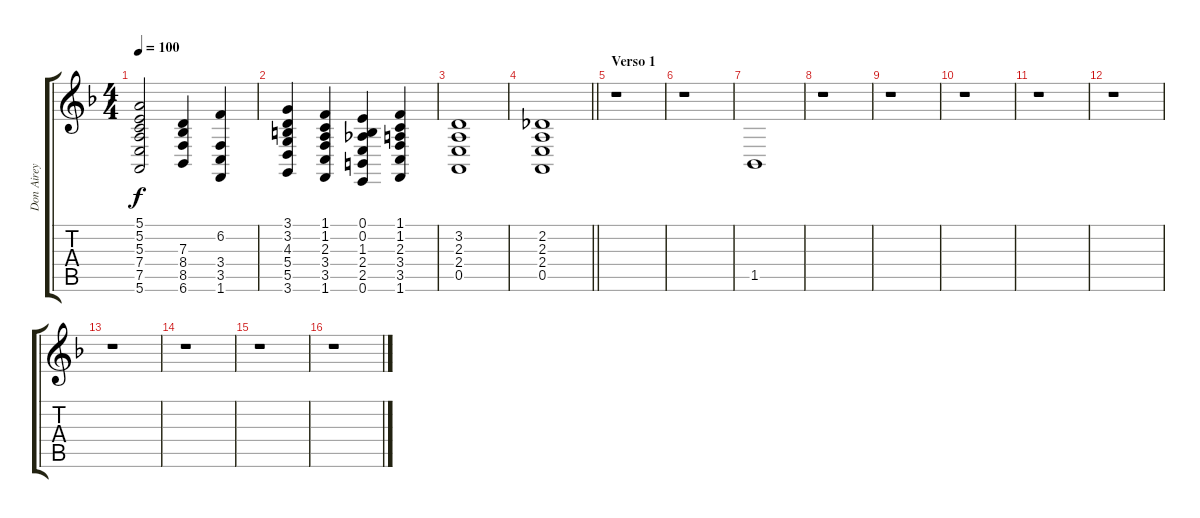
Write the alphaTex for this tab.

\track ("Don Airey - Organ" "Don Airey ") {instrument lead2sawtooth}
\staff {score tabs}
\tuning (E4 B3 G3 D3 A2 E2) {hide}
\ts (4 4)
\tempo 100
\clef g2
\ks dminor
(5.1 5.2 5.3 7.4 7.5 5.6).2{dy f} (7.3 8.4 8.5 6.6).4 (6.2 3.4 3.5 1.6).4 |
(3.1 3.2 4.3 5.4 5.5 3.6).4 (1.1 1.2 2.3 3.4 3.5 1.6).4 (0.1 0.2 1.3 2.4 2.5 0.6).4 (1.1 1.2 2.3 3.4 3.5 1.6).4 |
(3.2 2.3 2.4 0.5).1 |
\barLineRight lightlight
(2.2 2.3 2.4 0.5).1 |
\section ("" "Verso 1")
r.1 |
r.1 |
1.5.1 |
r.1 |
r.1 |
r.1 |
r.1 |
r.1 |
r.1 |
r.1 |
r.1 |
r.1
